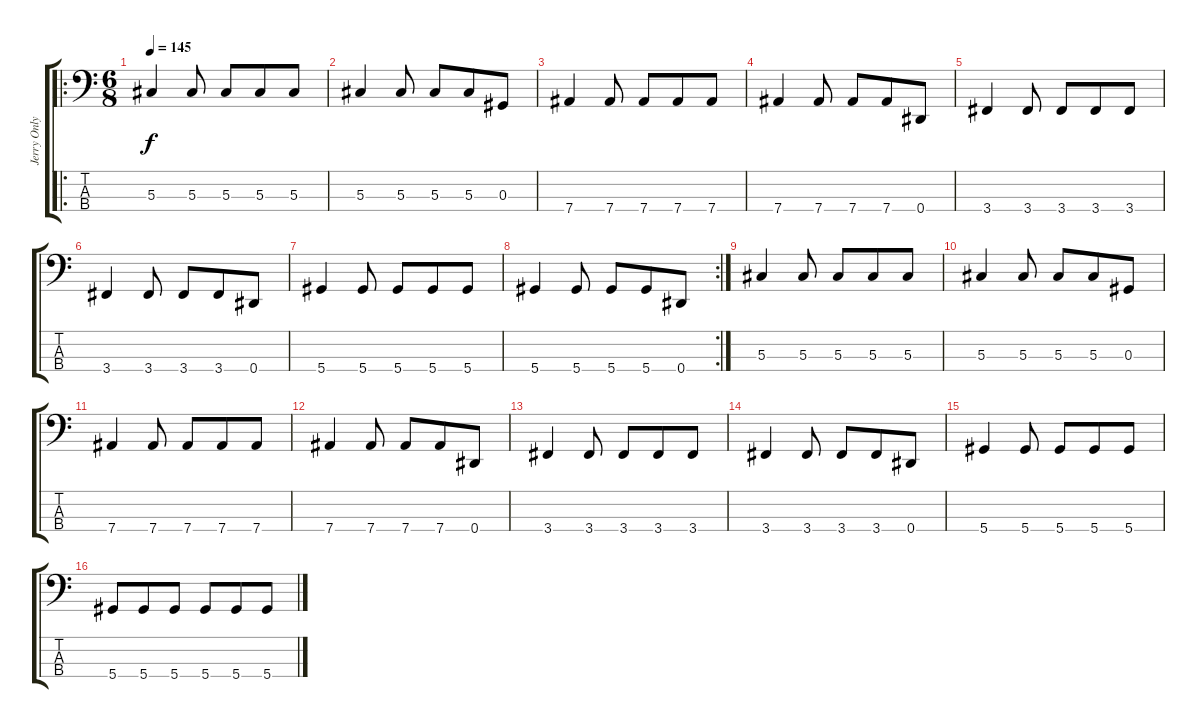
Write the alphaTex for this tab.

\track ("Jerry Only" "Jerry Only") {instrument distortionguitar}
\staff {score tabs}
\tuning (Gb2 Db2 Ab1 Eb1) {hide}
\ro
\ts (6 8)
\tempo 145
\clef f4
\ks c
5.3.4{dy f} 5.3.8 5.3.8 5.3.8 5.3.8 |
5.3.4 5.3.8 5.3.8 5.3.8 0.3.8 |
7.4.4 7.4.8 7.4.8 7.4.8 7.4.8 |
7.4.4 7.4.8 7.4.8 7.4.8 0.4.8 |
3.4.4 3.4.8 3.4.8 3.4.8 3.4.8 |
3.4.4 3.4.8 3.4.8 3.4.8 0.4.8 |
5.4.4 5.4.8 5.4.8 5.4.8 5.4.8 |
\rc 2
5.4.4 5.4.8 5.4.8 5.4.8 0.4.8 |
5.3.4 5.3.8 5.3.8 5.3.8 5.3.8 |
5.3.4 5.3.8 5.3.8 5.3.8 0.3.8 |
7.4.4 7.4.8 7.4.8 7.4.8 7.4.8 |
7.4.4 7.4.8 7.4.8 7.4.8 0.4.8 |
3.4.4 3.4.8 3.4.8 3.4.8 3.4.8 |
3.4.4 3.4.8 3.4.8 3.4.8 0.4.8 |
5.4.4 5.4.8 5.4.8 5.4.8 5.4.8 |
5.4.8 5.4.8 5.4.8 5.4.8 5.4.8 5.4.8
